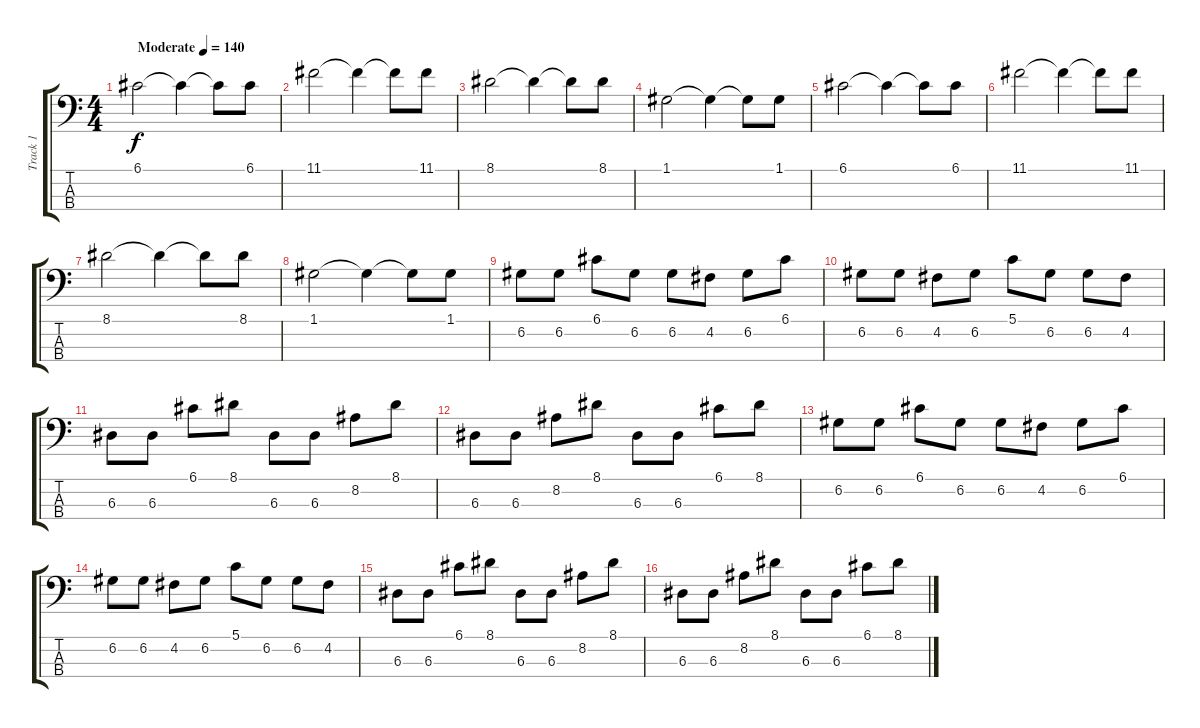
\track ("Track 1" "Track 1") {instrument electricbasspick}
\staff {score tabs}
\tuning (G2 D2 A1 E1) {hide}
\ts (4 4)
\tempo (140 "Moderate")
\clef f4
\ks c
6.1.2{dy f instrument electricbasspick} 6.1{t}.4 6.1{t}.8 6.1.8 |
11.1.2 11.1{t}.4 11.1{t}.8 11.1.8 |
8.1.2 8.1{t}.4 8.1{t}.8 8.1.8 |
1.1.2 1.1{t}.4 1.1{t}.8 1.1.8 |
6.1.2 6.1{t}.4 6.1{t}.8 6.1.8 |
11.1.2 11.1{t}.4 11.1{t}.8 11.1.8 |
8.1.2 8.1{t}.4 8.1{t}.8 8.1.8 |
1.1.2 1.1{t}.4 1.1{t}.8 1.1.8 |
6.2.8 6.2.8 6.1.8 6.2.8 6.2.8 4.2.8 6.2.8 6.1.8 |
6.2.8 6.2.8 4.2.8 6.2.8 5.1.8 6.2.8 6.2.8 4.2.8 |
6.3.8 6.3.8 6.1.8 8.1.8 6.3.8 6.3.8 8.2.8 8.1.8 |
6.3.8 6.3.8 8.2.8 8.1.8 6.3.8 6.3.8 6.1.8 8.1.8 |
6.2.8 6.2.8 6.1.8 6.2.8 6.2.8 4.2.8 6.2.8 6.1.8 |
6.2.8 6.2.8 4.2.8 6.2.8 5.1.8 6.2.8 6.2.8 4.2.8 |
6.3.8 6.3.8 6.1.8 8.1.8 6.3.8 6.3.8 8.2.8 8.1.8 |
6.3.8 6.3.8 8.2.8 8.1.8 6.3.8 6.3.8 6.1.8 8.1.8
